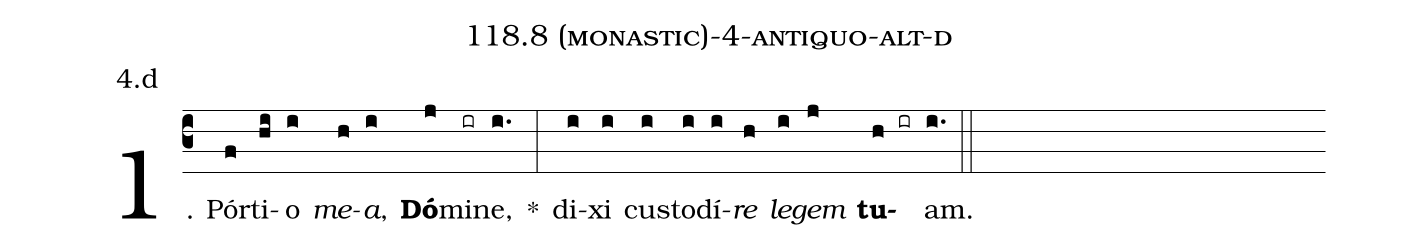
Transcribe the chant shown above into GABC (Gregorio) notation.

name: 118.8 (monastic)-4-antiquo-alt-d;
annotation: 4.d;
%%
(c3)1. Pór(f)ti(hi)o(i) <i>me</i>(h)<i>a</i>,(i) <b>Dó</b>(j)mi(ir)ne,(i.) *(:) di(i)xi(i) cus(i)to(i)dí(i)<i>re</i>(h) <i>le</i>(i)<i>gem</i>(j) <b>tu</b>(h ir)am.(i.) (::)
